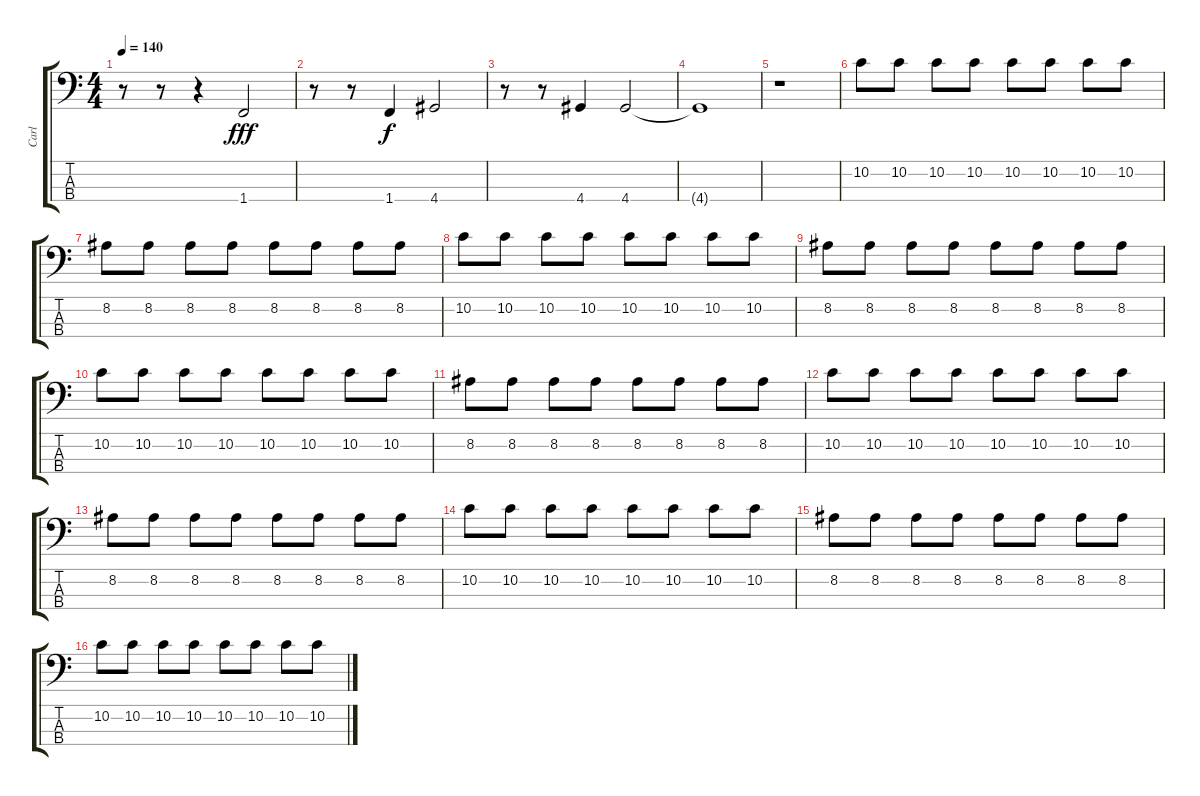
\track ("Carl " "Carl ") {instrument electricbasspick}
\staff {score tabs}
\tuning (G2 D2 A1 E1) {hide}
\ts (4 4)
\tempo 140
\clef f4
\ks c
r.8{dy fff} r.8 r.4 1.4.2 |
r.8 r.8 1.4.4{dy f} 4.4.2 |
r.8 r.8 4.4.4 4.4.2 |
4.4{t}.1 |
r.1 |
10.2.8 10.2.8 10.2.8 10.2.8 10.2.8 10.2.8 10.2.8 10.2.8 |
8.2.8 8.2.8 8.2.8 8.2.8 8.2.8 8.2.8 8.2.8 8.2.8 |
10.2.8 10.2.8 10.2.8 10.2.8 10.2.8 10.2.8 10.2.8 10.2.8 |
8.2.8 8.2.8 8.2.8 8.2.8 8.2.8 8.2.8 8.2.8 8.2.8 |
10.2.8 10.2.8 10.2.8 10.2.8 10.2.8 10.2.8 10.2.8 10.2.8 |
8.2.8 8.2.8 8.2.8 8.2.8 8.2.8 8.2.8{volume 16} 8.2.8 8.2.8 |
10.2.8 10.2.8 10.2.8 10.2.8 10.2.8 10.2.8 10.2.8 10.2.8 |
8.2.8 8.2.8 8.2.8 8.2.8 8.2.8 8.2.8 8.2.8 8.2.8 |
10.2.8 10.2.8 10.2.8 10.2.8 10.2.8 10.2.8 10.2.8 10.2.8 |
8.2.8 8.2.8 8.2.8 8.2.8 8.2.8 8.2.8 8.2.8 8.2.8 |
10.2.8 10.2.8 10.2.8 10.2.8 10.2.8 10.2.8 10.2.8 10.2.8
